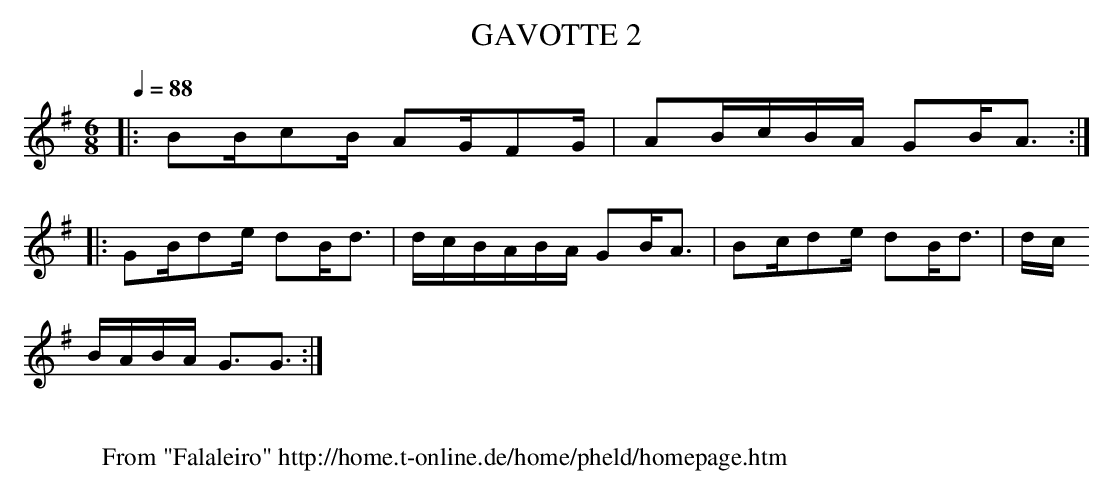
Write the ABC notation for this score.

X:1
T:GAVOTTE 2
M:6/8
L:1/8
Q:1/4=88
K:G
|:BB/2cB/2 AG/2FG/2|AB/2c/2B/2A/2 GB/2A3/2:|
|:GB/2de/2 dB/2d3/2|d/2c/2B/2A/2B/2A/2 GB/2A3/2|Bc/2de/2 dB/2d3/2|d/2c/2
B/2A/2B/2A/2 G3/2G3/2:|
W:
W: From "Falaleiro" http://home.t-online.de/home/pheld/homepage.htm
